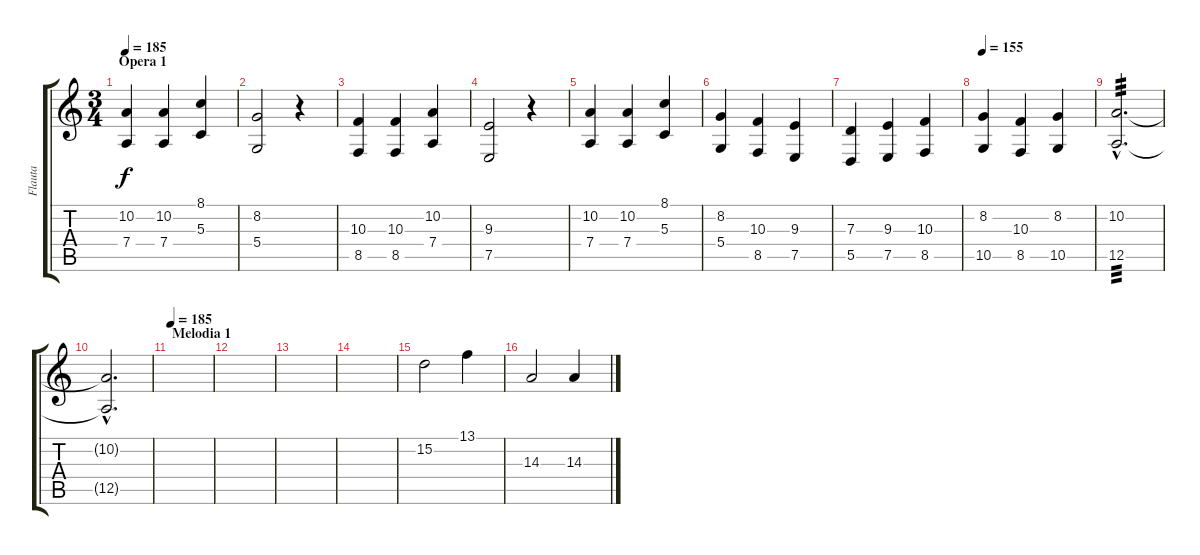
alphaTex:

\track ("Flauta" "Flauta") {instrument flute}
\staff {score tabs}
\tuning (E4 B3 G3 D3 A2 E2) {hide}
\ts (3 4)
\section ("" "Opera 1")
\tempo 185
\tempo 180
\tempo 185
\clef g2
\ks c
(10.2 7.4).4{dy f volume 13 instrument orchestrahit} (10.2 7.4).4 (8.1 5.3).4 |
(8.2 5.4).2 r.4 |
(10.3 8.5).4 (10.3 8.5).4 (10.2 7.4).4 |
(9.3 7.5).2 r.4 |
(10.2 7.4).4 (10.2 7.4).4 (8.1 5.3).4 |
(8.2 5.4).4 (10.3 8.5).4 (9.3 7.5).4 |
(7.3 5.5).4 (9.3 7.5).4 (10.3 8.5).4 |
\tempo 155
(8.2 10.5).4 (10.3 8.5).4 (8.2 10.5).4 |
(10.2{hac} 12.5{hac}).2{d tp 3} |
(10.2{hac t} 12.5{hac t}).2{d} |
\section ("" "Melodia 1")
\tempo 185
|
|
|
|
15.2.2{volume 13 instrument flute} 13.1.4 |
14.3.2 14.3.4
